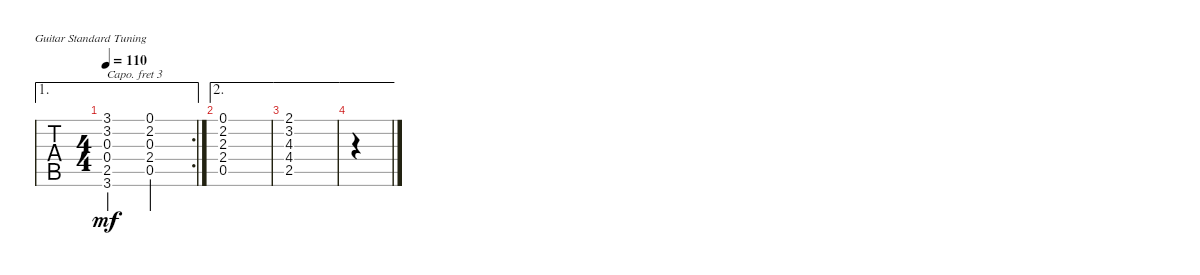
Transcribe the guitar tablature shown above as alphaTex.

\defaultSystemsLayout 4
\bracketExtendMode groupsimilarinstruments
\singleTrackTrackNamePolicy hidden
\multiTrackTrackNamePolicy hidden
\otherSystemsTrackNameOrientation horizontal
\track ("Steel Guitar" "S-Gt") {instrument acousticguitarsteel}
\staff {tabs}
\capo 3
\tuning (E4 B3 G3 D3 A2 E2)
\ae 1
\rc 2
\ts (4 4)
\tempo 110
\clef g2
\ks d
(0.4 0.3 3.2 3.1 2.5 3.6).2{dy mf} (0.1 2.2 0.3 2.4 0.5).2 |
\ae 2
(0.5 2.4 2.3 2.2 0.1).1 |
\ae 2
(2.5 4.4 4.3 3.2 2.1).1 |
\ae 2
